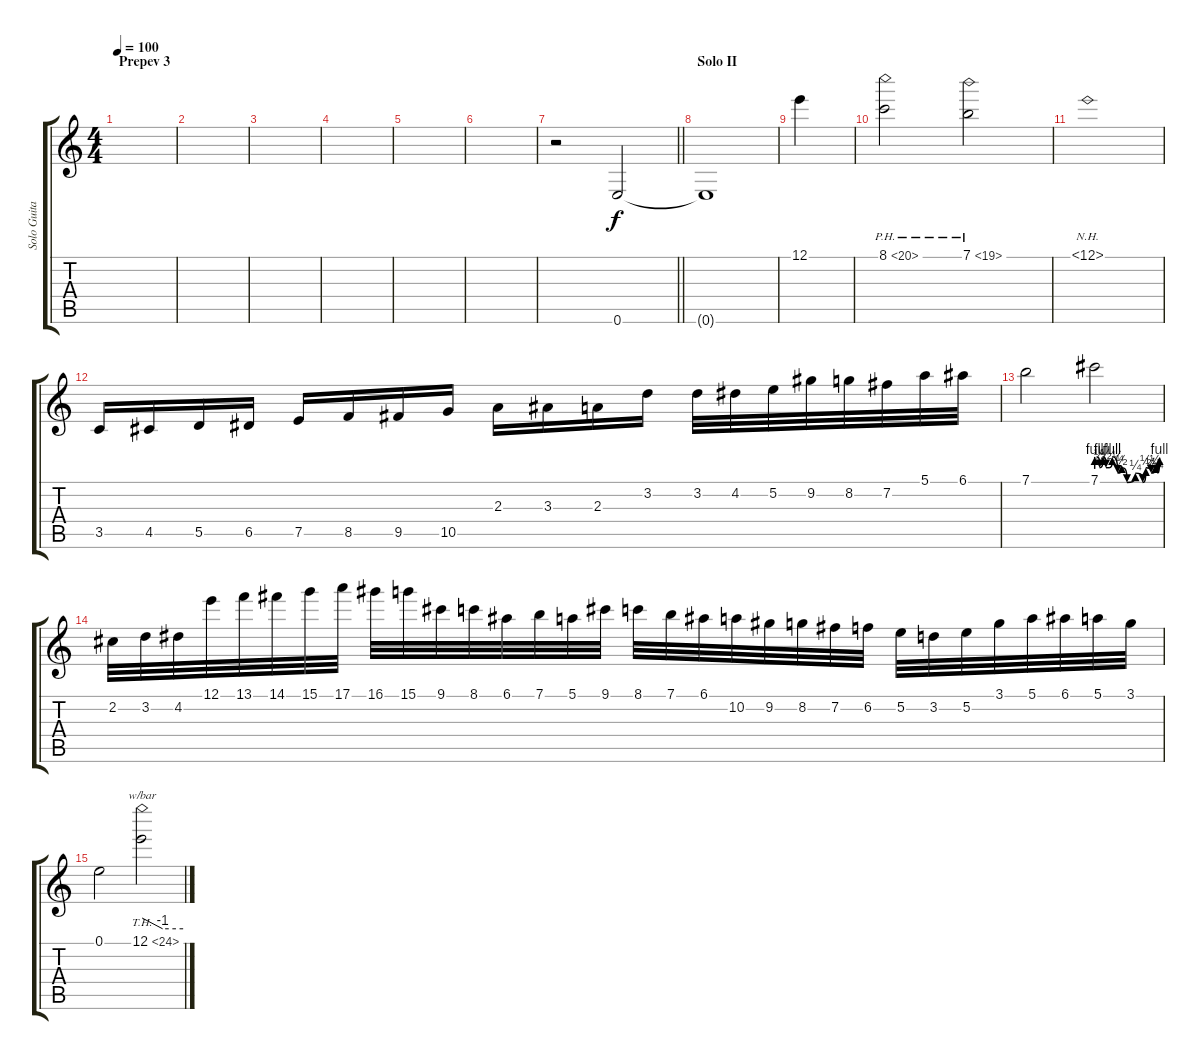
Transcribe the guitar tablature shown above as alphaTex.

\track ("Solo Guitar" "Solo Guita") {instrument distortionguitar}
\staff {score tabs}
\tuning (E4 B3 G3 D3 A2 E2) {hide}
\ts (4 4)
\section ("" "Prepev 3")
\tempo 100
\clef g2
\ks c
|
|
|
|
|
|
\barLineRight lightlight
r.2 0.6.2{volume 0} |
\section ("" "Solo II")
0.6{t}.1{volume 16} |
12.1.4{volume 16} |
8.1{ph 12}.2{balance 3} 7.1{ph 12}.2 |
0.1{nh}.1 |
3.5.16 4.5.16 5.5.16 6.5.16 7.5.16 8.5.16 9.5.16 10.5.16 2.3.16 3.3.16 2.3.16 3.2.16 3.2.32 4.2.32 5.2.32 9.2.32 8.2.32 7.2.32 5.1.32 6.1.32 |
7.1.2 7.1{be (custom 0 4 3 2 6 4 9 2 12 2 15 4 20 1 24 2 29 0 37 1 44 0 47 2 52 1 56 2 58 1 60 4)}.2 |
2.2.32 3.2.32 4.2.32 12.1.32 13.1.32 14.1.32 15.1.32 17.1.32 16.1.32 15.1.32 9.1.32 8.1.32 6.1.32 7.1.32 5.1.32 9.1.32 8.1.32 7.1.32 6.1.32 10.2.32 9.2.32 8.2.32 7.2.32 6.2.32 5.2.32 3.2.32 5.2.32 3.1.32 5.1.32 6.1.32 5.1.32 3.1.32 |
0.1.2 12.1{th 12}.2{tbe (custom default 0 0 30 -4 60 -4)}
